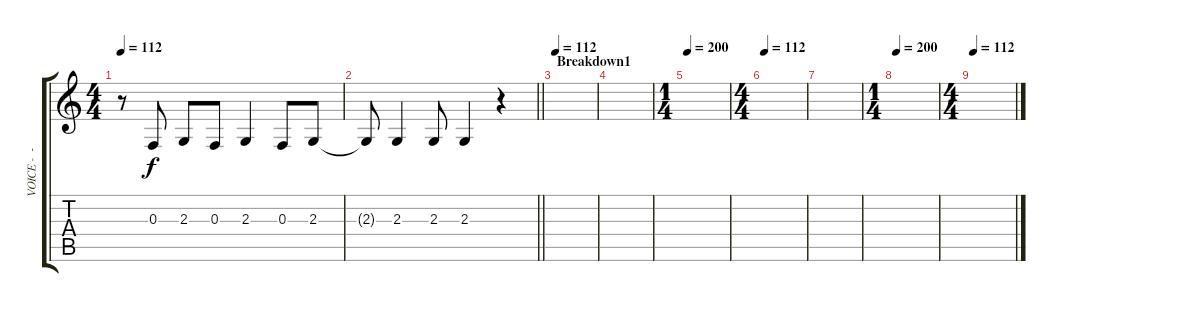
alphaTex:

\track ("VOICE -  - Joe Duplantier" "VOICE -  -") {instrument lead2sawtooth}
\staff {score tabs}
\tuning (D4 A3 F3 C3 G2 D2) {hide}
\ts (4 4)
\tempo 112
\clef g2
\ks c
r.8{dy f} 0.3.8 2.3.8 0.3.8 2.3.4 0.3.8 2.3.8 |
\barLineRight lightlight
2.3{t}.8 2.3.4 2.3.8 2.3.4 r.4 |
\section ("" "Breakdown1")
\tempo 112
|
|
\ts (1 4)
\tempo 200
|
\ts (4 4)
\tempo 112
|
|
\ts (1 4)
\tempo 200
|
\ts (4 4)
\tempo 112
